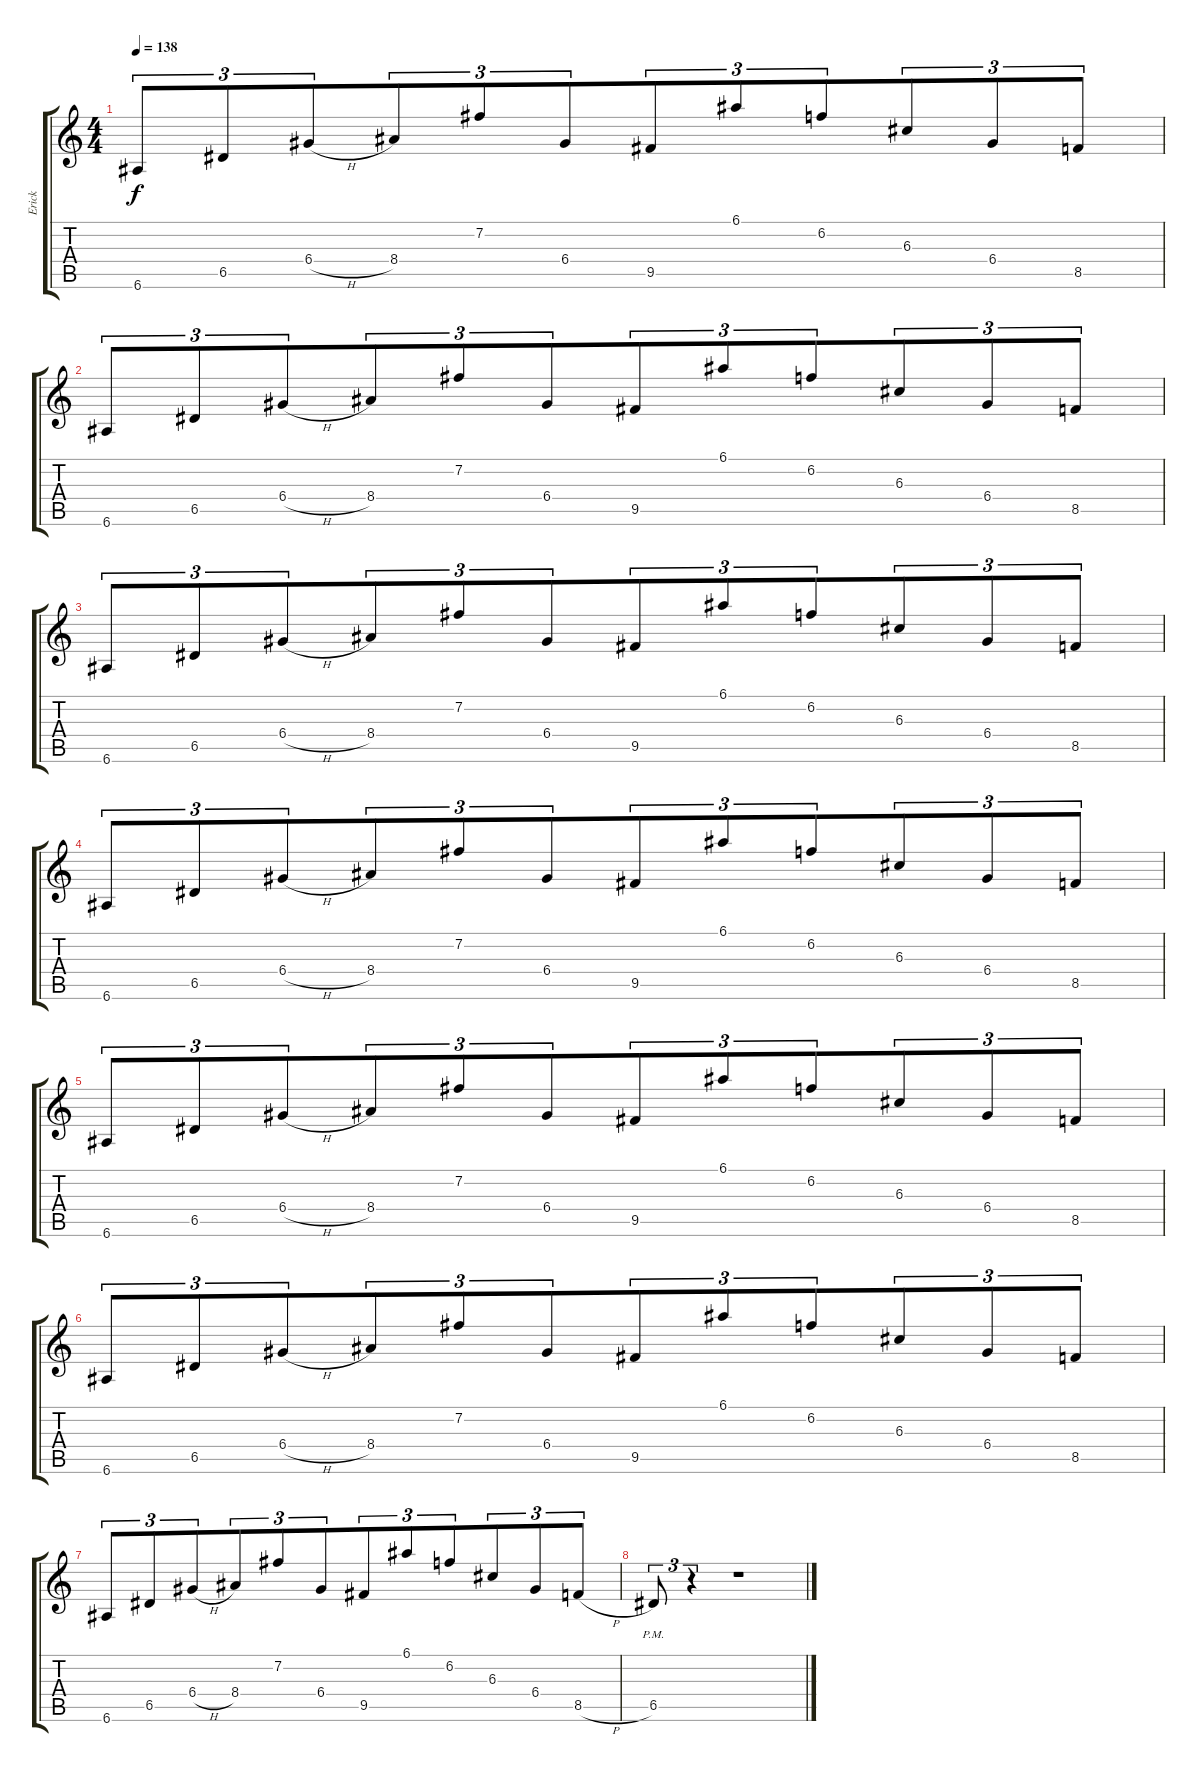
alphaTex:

\track ("Erick" "Erick") {instrument overdrivenguitar}
\staff {score tabs}
\tuning (E4 B3 G3 D3 A2 E2) {hide}
\ts (4 4)
\tempo 138
\clef g2
\ks c
6.6.8{tu (3 2) dy f beam merge} 6.5.8{tu (3 2) beam merge} 6.4{h}.8{tu (3 2) beam merge} 8.4.8{tu (3 2) beam merge} 7.2.8{tu (3 2) beam merge} 6.4.8{tu (3 2) beam merge} 9.5.8{tu (3 2) beam merge} 6.1.8{tu (3 2) beam merge} 6.2.8{tu (3 2) beam merge} 6.3.8{tu (3 2) beam merge} 6.4.8{tu (3 2) beam merge} 8.5.8{tu (3 2)} |
6.6.8{tu (3 2) beam merge} 6.5.8{tu (3 2) beam merge} 6.4{h}.8{tu (3 2) beam merge} 8.4.8{tu (3 2) beam merge} 7.2.8{tu (3 2) beam merge} 6.4.8{tu (3 2) beam merge} 9.5.8{tu (3 2) beam merge} 6.1.8{tu (3 2) beam merge} 6.2.8{tu (3 2) beam merge} 6.3.8{tu (3 2) beam merge} 6.4.8{tu (3 2) beam merge} 8.5.8{tu (3 2)} |
6.6.8{tu (3 2) beam merge} 6.5.8{tu (3 2) beam merge} 6.4{h}.8{tu (3 2) beam merge} 8.4.8{tu (3 2) beam merge} 7.2.8{tu (3 2) beam merge} 6.4.8{tu (3 2) beam merge} 9.5.8{tu (3 2) beam merge} 6.1.8{tu (3 2) beam merge} 6.2.8{tu (3 2) beam merge} 6.3.8{tu (3 2) beam merge} 6.4.8{tu (3 2) beam merge} 8.5.8{tu (3 2)} |
6.6.8{tu (3 2) beam merge} 6.5.8{tu (3 2) beam merge} 6.4{h}.8{tu (3 2) beam merge} 8.4.8{tu (3 2) beam merge} 7.2.8{tu (3 2) beam merge} 6.4.8{tu (3 2) beam merge} 9.5.8{tu (3 2) beam merge} 6.1.8{tu (3 2) beam merge} 6.2.8{tu (3 2) beam merge} 6.3.8{tu (3 2) beam merge} 6.4.8{tu (3 2) beam merge} 8.5.8{tu (3 2)} |
6.6.8{tu (3 2) beam merge} 6.5.8{tu (3 2) beam merge} 6.4{h}.8{tu (3 2) beam merge} 8.4.8{tu (3 2) beam merge} 7.2.8{tu (3 2) beam merge} 6.4.8{tu (3 2) beam merge} 9.5.8{tu (3 2) beam merge} 6.1.8{tu (3 2) beam merge} 6.2.8{tu (3 2) beam merge} 6.3.8{tu (3 2) beam merge} 6.4.8{tu (3 2) beam merge} 8.5.8{tu (3 2)} |
6.6.8{tu (3 2) beam merge} 6.5.8{tu (3 2) beam merge} 6.4{h}.8{tu (3 2) beam merge} 8.4.8{tu (3 2) beam merge} 7.2.8{tu (3 2) beam merge} 6.4.8{tu (3 2) beam merge} 9.5.8{tu (3 2) beam merge} 6.1.8{tu (3 2) beam merge} 6.2.8{tu (3 2) beam merge} 6.3.8{tu (3 2) beam merge} 6.4.8{tu (3 2) beam merge} 8.5.8{tu (3 2)} |
6.6.8{tu (3 2) beam merge} 6.5.8{tu (3 2) beam merge} 6.4{h}.8{tu (3 2) beam merge} 8.4.8{tu (3 2) beam merge} 7.2.8{tu (3 2) beam merge} 6.4.8{tu (3 2) beam merge} 9.5.8{tu (3 2) beam merge} 6.1.8{tu (3 2) beam merge} 6.2.8{tu (3 2) beam merge} 6.3.8{tu (3 2) beam merge} 6.4.8{tu (3 2) beam merge} 8.5{h}.8{tu (3 2)} |
6.5{pm}.8{tu (3 2)} r.4{tu (3 2) beam merge} r.1
